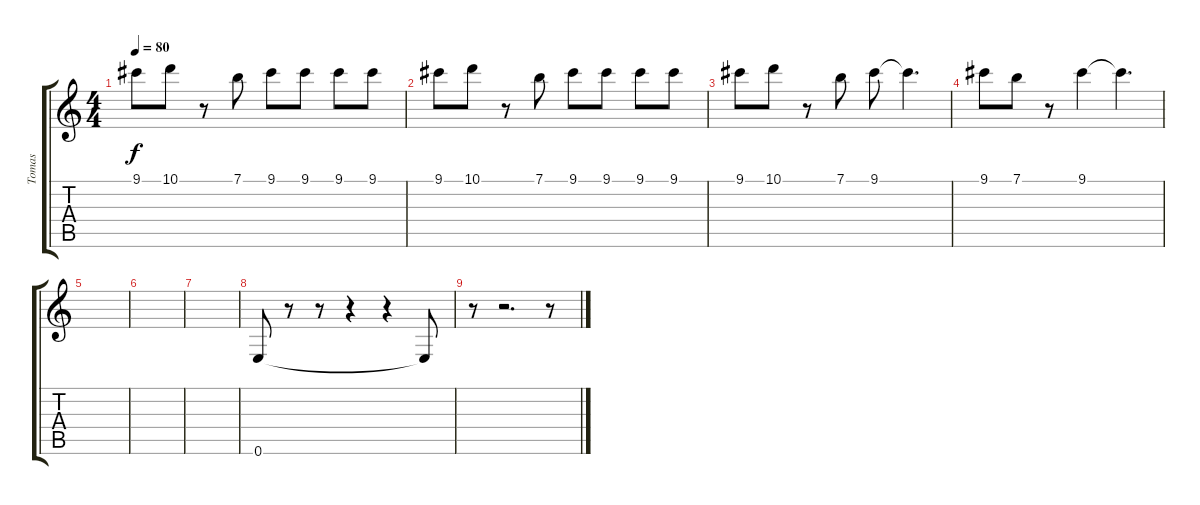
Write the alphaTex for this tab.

\track ("Tomas" "Tomas") {instrument distortionguitar}
\staff {score tabs}
\tuning (E4 B3 G3 D3 A2 E2) {hide}
\ts (4 4)
\tempo 80
\clef g2
\ks c
9.1.8{dy f} 10.1.8 r.8 7.1.8 9.1.8 9.1.8 9.1.8 9.1.8 |
9.1.8 10.1.8 r.8 7.1.8 9.1.8 9.1.8 9.1.8 9.1.8 |
9.1.8 10.1.8 r.8 7.1.8 9.1.8 9.1{t}.4{d} |
9.1.8 7.1.8 r.8 9.1.4 9.1{t}.4{d} |
|
|
|
0.6.8 r.8 r.8 r.4 r.4 0.6{t}.8 |
r.8 r.2{d} r.8
